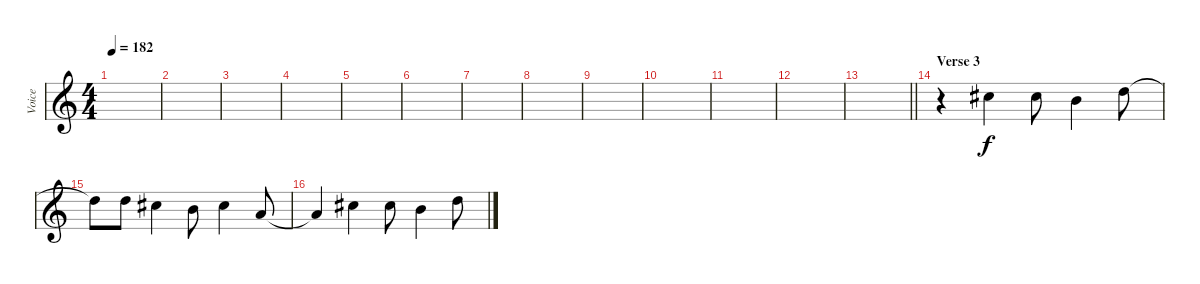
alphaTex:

\track ("Voice" "Voice") {instrument overdrivenguitar}
\staff {score}
\tuning (E4 B3 G3 D3 A2 E2) {hide}
\ts (4 4)
\tempo 182
\clef g2
\ks c
|
|
|
|
|
|
|
|
|
|
|
|
\barLineRight lightlight
|
\section ("" "Verse 3")
r.4 6.3.4 2.2.8 0.2.4 3.2.8 |
3.2{t}.8 3.2.8 2.2.4 0.2.8 2.2.4 2.3.8 |
2.3{t}.4 6.3.4 6.3.8 4.3.4 3.2.8
